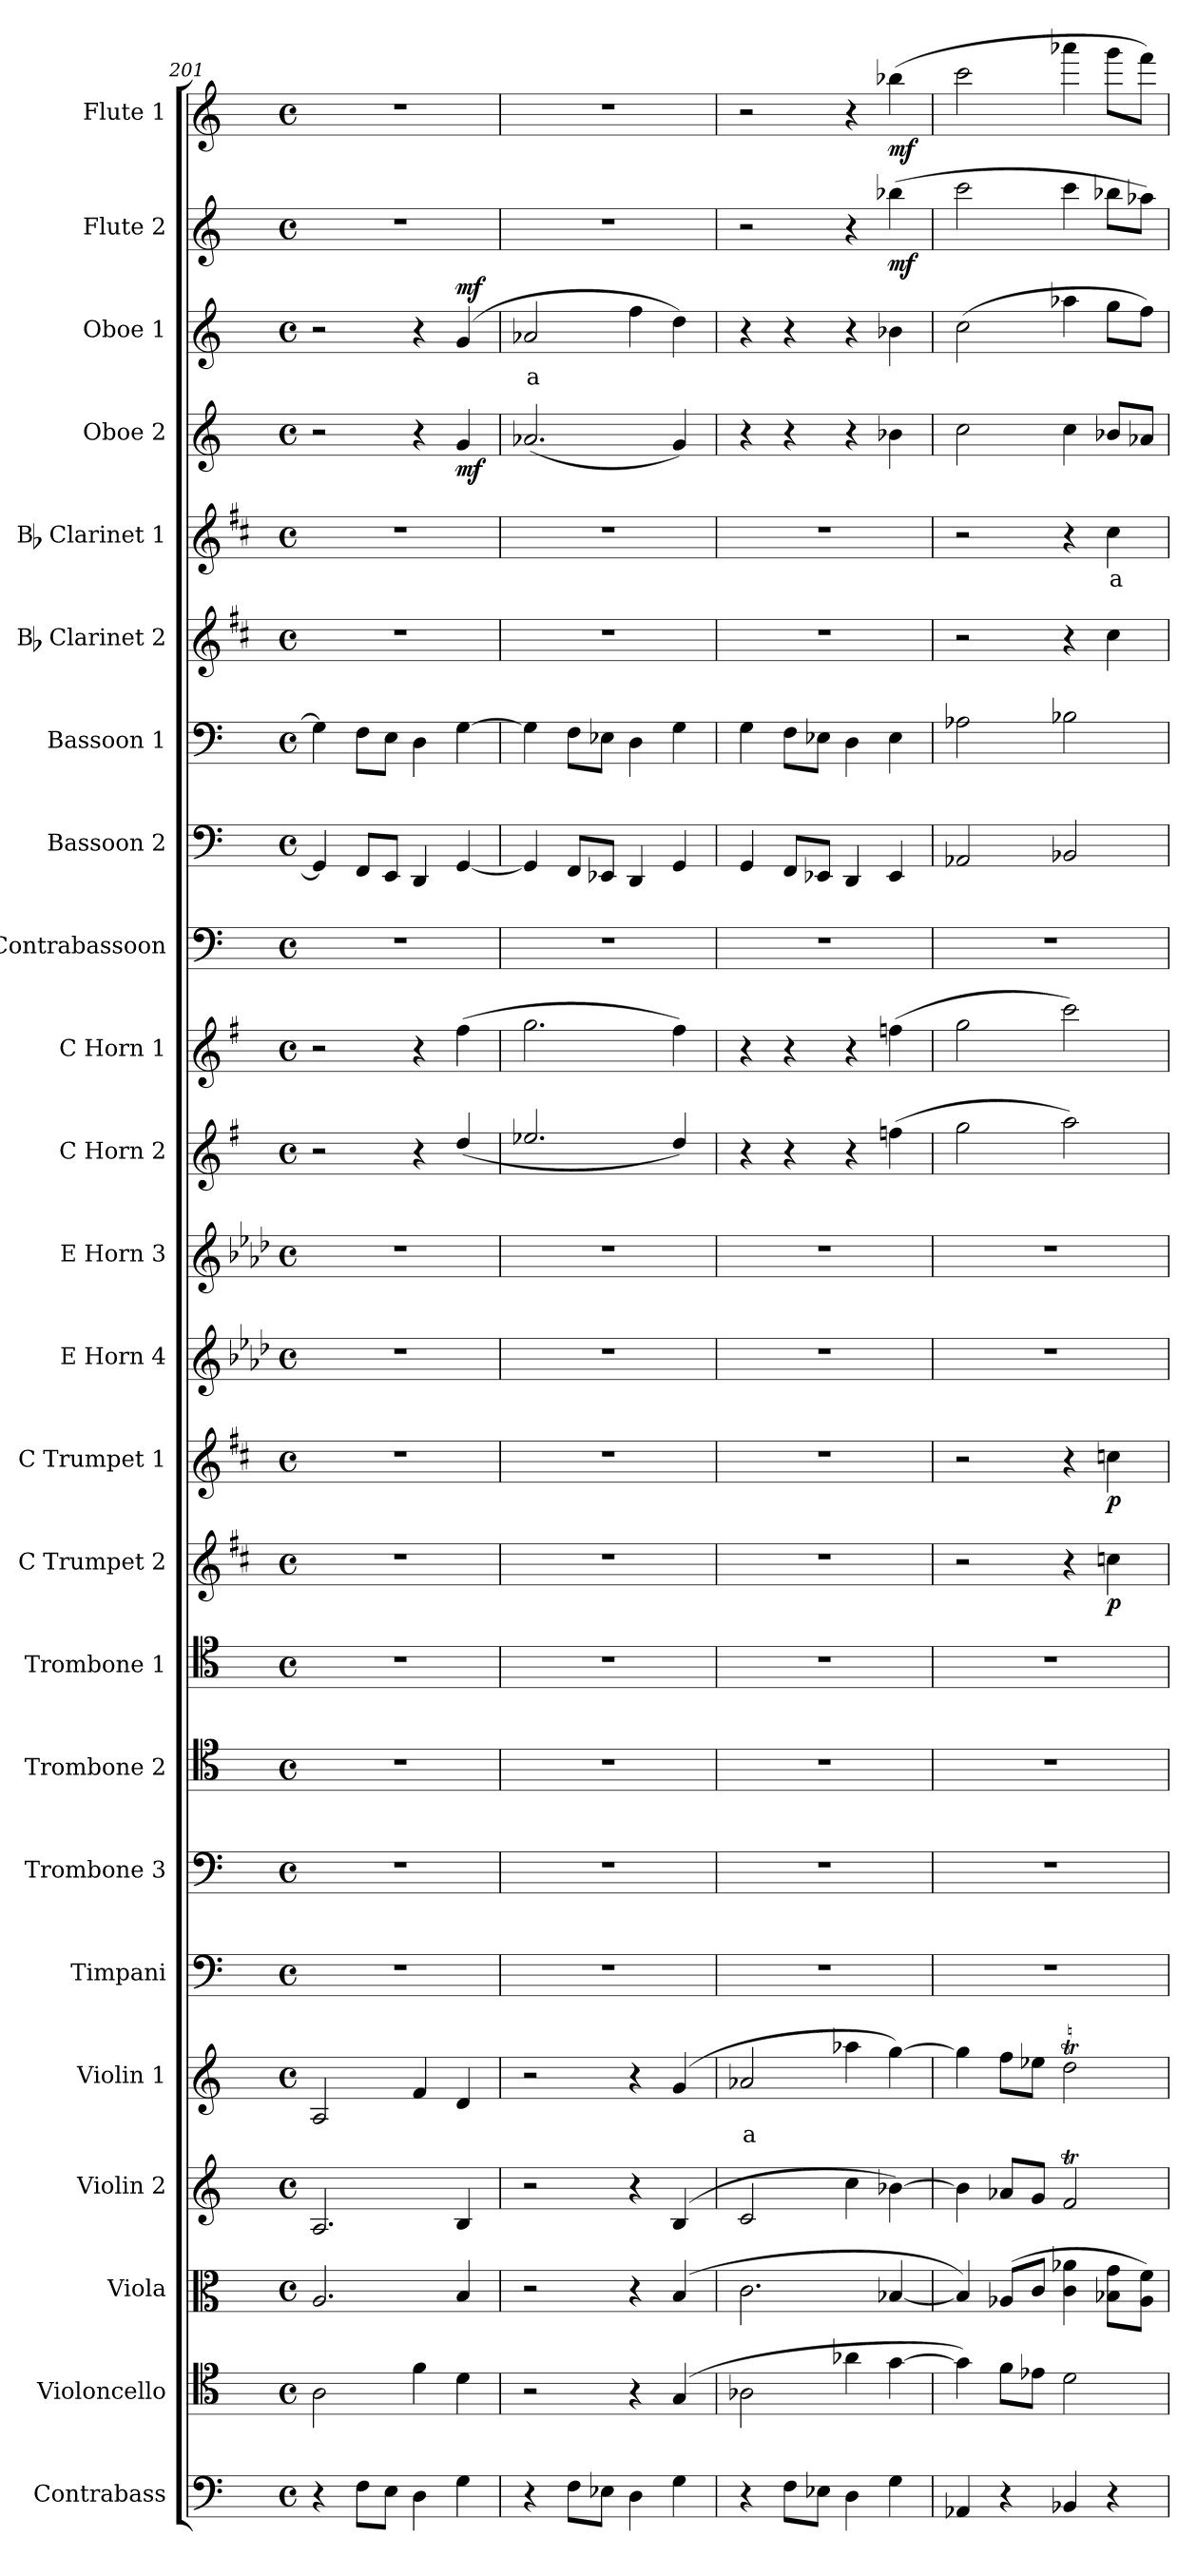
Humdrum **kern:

**kern	**kern	**kern	**kern	**kern	**text	**kern	**kern	**kern	**kern	**kern	**dynam	**kern	**dynam	**kern	**kern	**kern	**kern	**kern	**kern	**kern	**kern	**kern	**text	**kern	**dynam	**kern	**text	**dynam	**kern	**dynam	**kern	**dynam
*part24	*part23	*part22	*part21	*part20	*part20	*part19	*part18	*part17	*part16	*part15	*part15	*part14	*part14	*part13	*part12	*part11	*part10	*part9	*part8	*part7	*part6	*part5	*part5	*part4	*part4	*part3	*part3	*part3	*part2	*part2	*part1	*part1
*staff24	*staff23	*staff22	*staff21	*staff20	*staff20	*staff19	*staff18	*staff17	*staff16	*staff15	*staff15	*staff14	*staff14	*staff13	*staff12	*staff11	*staff10	*staff9	*staff8	*staff7	*staff6	*staff5	*staff5	*staff4	*staff4	*staff3	*staff3	*staff3	*staff2	*staff2	*staff1	*staff1
*I"Contrabass	*I"Violoncello	*I"Viola	*I"Violin 2	*I"Violin 1	*	*I"Timpani	*I"Trombone 3	*I"Trombone 2	*I"Trombone 1	*I"C Trumpet 2	*	*I"C Trumpet 1	*	*I"E Horn 4	*I"E Horn 3	*I"C Horn 2	*I"C Horn 1	*I"Contrabassoon	*I"Bassoon 2	*I"Bassoon 1	*I"Bb Clarinet 2	*I"Bb Clarinet 1	*	*I"Oboe 2	*	*I"Oboe 1	*	*	*I"Flute 2	*	*I"Flute 1	*
*I'Cb	*I'Vc	*I'Vla	*I'Vln 2	*I'Vln 1	*	*I'Timp	*I'Trb 3	*I'Trb 2	*I'Trb 1	*I'Tpt 2	*	*I'Tpt 1	*	*I'Hn 4	*I'Hn 3	*I'Hn 2	*I'Hn 1	*I'C Bsn	*I'Bsn 2	*I'Bsn 1	*I'Cl 2	*I'Cl 1	*	*I'Ob 2	*	*I'Ob 1	*	*	*I'Fl 2	*	*I'Fl 1	*
*clefF4	*clefC4	*clefC3	*clefG2	*clefG2	*	*clefF4	*clefF4	*clefC4	*clefC4	*clefG2	*	*clefG2	*	*clefG2	*clefG2	*clefG2	*clefG2	*clefF4	*clefF4	*clefF4	*clefG2	*clefG2	*	*clefG2	*	*clefG2	*	*	*clefG2	*	*clefG2	*
*ITrd7c12	*	*	*	*	*	*	*	*	*	*ITrd1c2	*	*ITrd1c2	*	*ITrd5c8	*ITrd5c8	*ITrd4c7	*ITrd4c7	*ITrd7c12	*	*	*ITrd1c2	*ITrd1c2	*	*	*	*	*	*	*	*	*	*
*k[]	*k[]	*k[]	*k[]	*k[]	*	*k[]	*k[]	*k[]	*k[]	*k[]	*	*k[]	*	*k[]	*k[]	*k[]	*k[]	*k[]	*k[]	*k[]	*k[]	*k[]	*	*k[]	*	*k[]	*	*	*k[]	*	*k[]	*
*M4/4	*M4/4	*M4/4	*M4/4	*M4/4	*	*M4/4	*M4/4	*M4/4	*M4/4	*M4/4	*	*M4/4	*	*M4/4	*M4/4	*M4/4	*M4/4	*M4/4	*M4/4	*M4/4	*M4/4	*M4/4	*	*M4/4	*	*M4/4	*	*	*M4/4	*	*M4/4	*
*met(c)	*met(c)	*met(c)	*met(c)	*met(c)	*	*met(c)	*met(c)	*met(c)	*met(c)	*met(c)	*	*met(c)	*	*met(c)	*met(c)	*met(c)	*met(c)	*met(c)	*met(c)	*met(c)	*met(c)	*met(c)	*	*met(c)	*	*met(c)	*	*	*met(c)	*	*met(c)	*
=201	=201	=201	=201	=201	=201	=201	=201	=201	=201	=201	=201	=201	=201	=201	=201	=201	=201	=201	=201	=201	=201	=201	=201	=201	=201	=201	=201	=201	=201	=201	=201	=201
4r	2A\	2.A/	2.A/	2A/	.	1r	1r	1r	1r	1r	.	1r	.	1r	1r	2r	2r	1r	4GG/]	4G\]	1r	1r	.	2r	.	2r	.	.	1r	.	1r	.
8FF\L	.	.	.	.	.	.	.	.	.	.	.	.	.	.	.	.	.	.	8FF/L	8F\L	.	.	.	.	.	.	.	.	.	.	.	.
8EE\J	.	.	.	.	.	.	.	.	.	.	.	.	.	.	.	.	.	.	8EE/J	8E\J	.	.	.	.	.	.	.	.	.	.	.	.
4DD\	4f\	.	.	4f/	.	.	.	.	.	.	.	.	.	.	.	4r	4r	.	4DD/	4D\	.	.	.	4r	.	4r	.	.	.	.	.	.
!	!	!	!	!	!	!	!	!	!	!	!	!	!	!	!	!	!	!	!	!	!	!	!	!	!LO:DY:b	!	!	!LO:DY:b	!	!	!	!
4GG\	4d\	4B/	4B/	4d/	.	.	.	.	.	.	.	.	.	.	.	(4g/	(4b\	.	[4GG/	[4G\	.	.	.	4g/	mf	(4g/	.	mf	.	.	.	.
=202	=202	=202	=202	=202	=202	=202	=202	=202	=202	=202	=202	=202	=202	=202	=202	=202	=202	=202	=202	=202	=202	=202	=202	=202	=202	=202	=202	=202	=202	=202	=202	=202
!	!	!	!	!	!	!	!	!	!	!	!	!	!	!	!	!	!	!	!	!	!	!	!	!	!	!	!LO:LY:b:color=#FF0000	!	!	!	!	!
4r	2r	2r	2r	2r	.	1r	1r	1r	1r	1r	.	1r	.	1r	1r	2.a-X/	2.cc\	1r	4GG/]	4G\]	1r	1r	.	(2.a-X/	.	2a-X/	a	.	1r	.	1r	.
8FF\L	.	.	.	.	.	.	.	.	.	.	.	.	.	.	.	.	.	.	8FF/L	8F\L	.	.	.	.	.	.	.	.	.	.	.	.
8EE-X\J	.	.	.	.	.	.	.	.	.	.	.	.	.	.	.	.	.	.	8EE-X/J	8E-X\J	.	.	.	.	.	.	.	.	.	.	.	.
4DD\	4r	4r	4r	4r	.	.	.	.	.	.	.	.	.	.	.	.	.	.	4DD/	4D\	.	.	.	.	.	4ff\	.	.	.	.	.	.
4GG\	(4G/	(4B/	(4B/	(4g/	.	.	.	.	.	.	.	.	.	.	.	4g/)	4b\)	.	4GG/	4G\	.	.	.	4g/)	.	4dd\)	.	.	.	.	.	.
=203	=203	=203	=203	=203	=203	=203	=203	=203	=203	=203	=203	=203	=203	=203	=203	=203	=203	=203	=203	=203	=203	=203	=203	=203	=203	=203	=203	=203	=203	=203	=203	=203
!	!	!	!	!	!LO:LY:b:color=#FF0000	!	!	!	!	!	!	!	!	!	!	!	!	!	!	!	!	!	!	!	!	!	!	!	!	!	!	!
4r	2A-X\	2.c\	2c/	2a-X/	a	1r	1r	1r	1r	1r	.	1r	.	1r	1r	4r	4r	1r	4GG/	4G\	1r	1r	.	4r	.	4r	.	.	2r	.	2r	.
8FF\L	.	.	.	.	.	.	.	.	.	.	.	.	.	.	.	4r	4r	.	8FF/L	8F\L	.	.	.	4r	.	4r	.	.	.	.	.	.
8EE-X\J	.	.	.	.	.	.	.	.	.	.	.	.	.	.	.	.	.	.	8EE-X/J	8E-X\J	.	.	.	.	.	.	.	.	.	.	.	.
4DD\	4a-X\	.	4cc\	4aa-X\	.	.	.	.	.	.	.	.	.	.	.	4r	4r	.	4DD/	4D\	.	.	.	4r	.	4r	.	.	4r	.	4r	.
!	!	!	!	!	!	!	!	!	!	!	!	!	!	!	!	!	!	!	!	!	!	!	!	!	!	!	!	!	!	!LO:DY:b	!	!LO:DY:b
4GG\	[4g\	[4B-X/	[4b-X\)	[4gg\)	.	.	.	.	.	.	.	.	.	.	.	(4b-X\	(4b-X\	.	4EE-/	4E-\	.	.	.	4b-X\	.	4b-X\	.	.	(4bb-X\	mf	(4bb-X\	mf
=204	=204	=204	=204	=204	=204	=204	=204	=204	=204	=204	=204	=204	=204	=204	=204	=204	=204	=204	=204	=204	=204	=204	=204	=204	=204	=204	=204	=204	=204	=204	=204	=204
4AAA-X/	4g\])	4B-/])	4b-\]	4gg\]	.	1r	1r	1r	1r	2r	.	2r	.	1r	1r	2cc\	2cc\	1r	2AA-X/	2A-X\	2r	2r	.	2cc\	.	(2cc\	.	.	2ccc\	.	2ccc\	.
4r	8f\L	(8A-X/L	8a-X/L	8ff\L	.	.	.	.	.	.	.	.	.	.	.	.	.	.	.	.	.	.	.	.	.	.	.	.	.	.	.	.
.	8e-X\J	8c/J	8g/J	8ee-X\J	.	.	.	.	.	.	.	.	.	.	.	.	.	.	.	.	.	.	.	.	.	.	.	.	.	.	.	.
4BBB-X/	2d\	4c\ 4a-X\	2fT/	2ddT\	.	.	.	.	.	4r	.	4r	.	.	.	2dd\)	2ff\)	.	2BB-X/	2B-X\	4r	4r	.	4cc\	.	4aa-X\	.	.	4ccc\	.	4aaa-X\	.
!	!	!	!	!	!	!	!	!	!	!	!LO:DY:b	!	!LO:DY:b	!	!	!	!	!	!	!	!	!	!LO:LY:b:color=#FF0000	!	!	!	!	!	!	!	!	!
4r	.	8B-X\ 8g\L	.	.	.	.	.	.	.	4b-X\	p	4b-X\	p	.	.	.	.	.	.	.	4b\	4b\	a	8b-X/L	.	8gg\L	.	.	8bb-X\L	.	8ggg\L	.
.	.	8A-\ 8f\J)	.	.	.	.	.	.	.	.	.	.	.	.	.	.	.	.	.	.	.	.	.	8a-X/J	.	8ff\J)	.	.	8aa-X\J)	.	8fff\J)	.
=	=	=	=	=	=	=	=	=	=	=	=	=	=	=	=	=	=	=	=	=	=	=	=	=	=	=	=	=	=	=	=	=
*-	*-	*-	*-	*-	*-	*-	*-	*-	*-	*-	*-	*-	*-	*-	*-	*-	*-	*-	*-	*-	*-	*-	*-	*-	*-	*-	*-	*-	*-	*-	*-	*-
